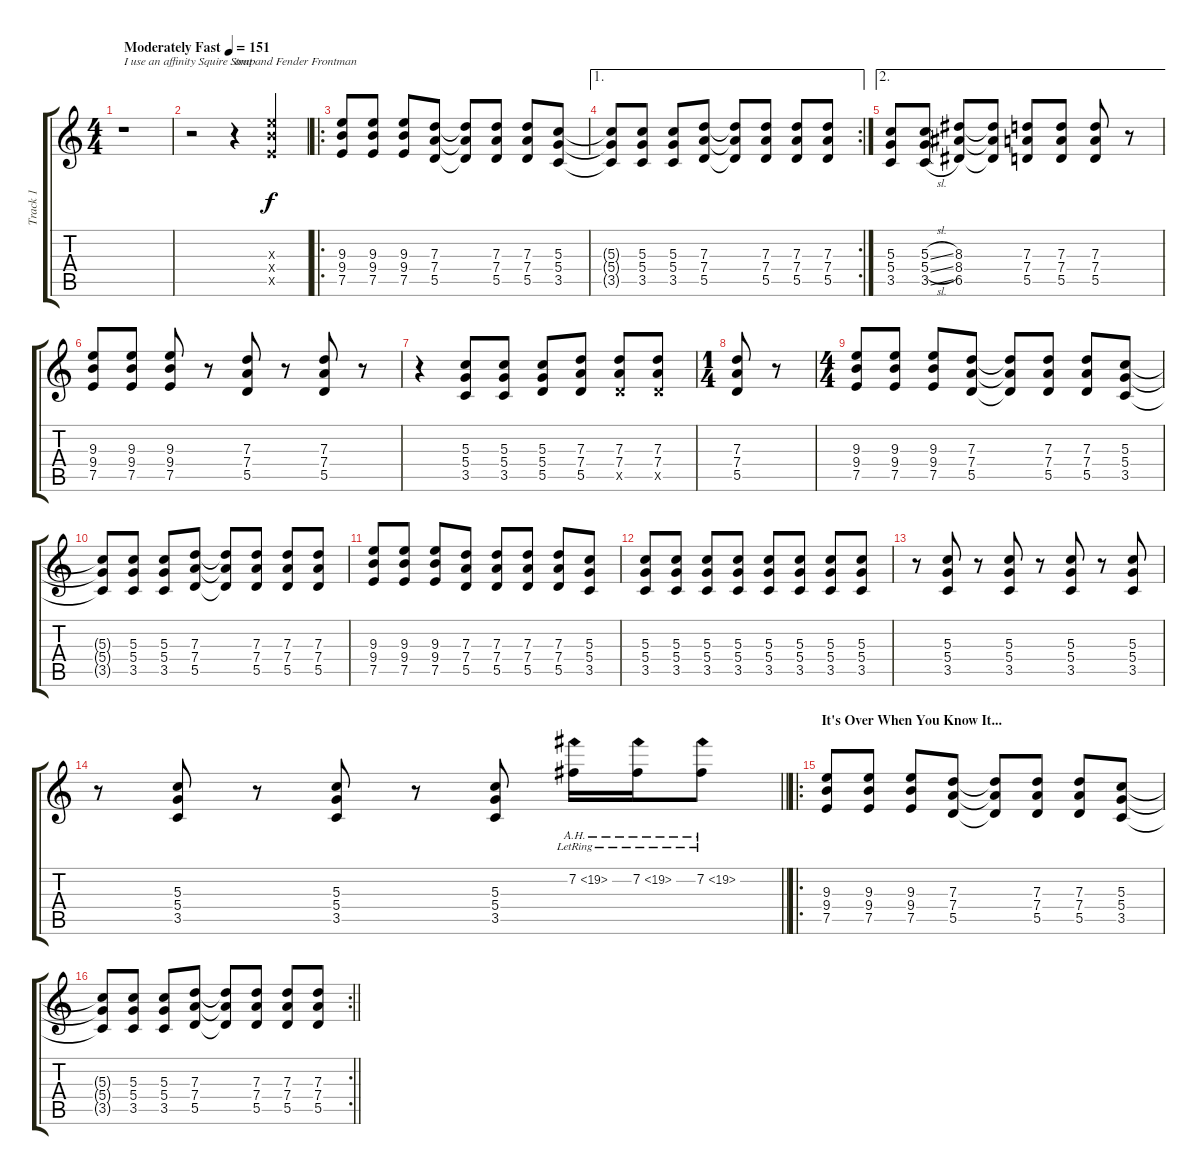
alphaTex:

\track ("Track 1" "Track 1") {instrument overdrivenguitar}
\staff {score tabs}
\tuning (E4 B3 G3 D3 A2 E2) {hide}
\ts (4 4)
\tempo (151 "Moderately Fast")
\clef g2
\ks c
r.1{txt "I use an affinity Squire Strat and Fender Frontman" dy f instrument overdrivenguitar} |
r.2 r.4{txt "amp"} (9.3{x} 9.4{x} 7.5{x}).4 |
\ro
(9.3 9.4 7.5).8 (9.3 9.4 7.5).8 (9.3 9.4 7.5).8 (7.3 7.4 5.5).8 (7.3{t} 7.4{t} 5.5{t}).8 (7.3 7.4 5.5).8 (7.3 7.4 5.5).8 (5.3 5.4 3.5).8 |
\ae 1
\rc 2
(5.3{t} 5.4{t} 3.5{t}).8 (5.3 5.4 3.5).8 (5.3 5.4 3.5).8 (7.3 7.4 5.5).8 (7.3{t} 7.4{t} 5.5{t}).8 (7.3 7.4 5.5).8 (7.3 7.4 5.5).8 (7.3 7.4 5.5).8 |
\ae 2
(5.3 5.4 3.5).8 (5.3{sl} 5.4{sl} 3.5{sl}).8 (8.3 8.4 6.5).8 (8.3{t} 8.4{t} 6.5{t}).8 (7.3 7.4 5.5).8 (7.3 7.4 5.5).8 (7.3 7.4 5.5).8 r.8 |
(9.3 9.4 7.5).8 (9.3 9.4 7.5).8 (9.3 9.4 7.5).8 r.8 (7.3 7.4 5.5).8 r.8 (7.3 7.4 5.5).8 r.8 |
r.4 (5.3 5.4 3.5).8 (5.3 5.4 3.5).8 (5.3 5.4 5.5).8 (7.3 7.4 5.5).8 (7.3 7.4 5.5{x}).8 (7.3 7.4 5.5{x}).8 |
\ts (1 4)
(7.3 7.4 5.5).8 r.8 |
\ts (4 4)
(9.3 9.4 7.5).8 (9.3 9.4 7.5).8 (9.3 9.4 7.5).8 (7.3 7.4 5.5).8 (7.3{t} 7.4{t} 5.5{t}).8 (7.3 7.4 5.5).8 (7.3 7.4 5.5).8 (5.3 5.4 3.5).8 |
(5.3{t} 5.4{t} 3.5{t}).8 (5.3 5.4 3.5).8 (5.3 5.4 3.5).8 (7.3 7.4 5.5).8 (7.3{t} 7.4{t} 5.5{t}).8 (7.3 7.4 5.5).8 (7.3 7.4 5.5).8 (7.3 7.4 5.5).8 |
(9.3 9.4 7.5).8 (9.3 9.4 7.5).8 (9.3 9.4 7.5).8 (7.3 7.4 5.5).8 (7.3 7.4 5.5).8 (7.3 7.4 5.5).8 (7.3 7.4 5.5).8 (5.3 5.4 3.5).8 |
(5.3 5.4 3.5).8 (5.3 5.4 3.5).8 (5.3 5.4 3.5).8 (5.3 5.4 3.5).8 (5.3 5.4 3.5).8 (5.3 5.4 3.5).8 (5.3 5.4 3.5).8 (5.3 5.4 3.5).8 |
r.8 (5.3 5.4 3.5).8 r.8 (5.3 5.4 3.5).8 r.8 (5.3 5.4 3.5).8 r.8 (5.3 5.4 3.5).8 |
\barLineRight lightlight
r.8 (5.3 5.4 3.5).8 r.8 (5.3 5.4 3.5).8 r.8 (5.3 5.4 3.5).8 7.2{ah 12 lr}.16 7.2{ah 12 lr}.16 7.2{ah 12 lr}.8 |
\ro
\section ("" "It's Over When You Know It...")
(9.3 9.4 7.5).8 (9.3 9.4 7.5).8 (9.3 9.4 7.5).8 (7.3 7.4 5.5).8 (7.3{t} 7.4{t} 5.5{t}).8 (7.3 7.4 5.5).8 (7.3 7.4 5.5).8 (5.3 5.4 3.5).8 |
\rc 2
\barLineRight lightlight
(5.3{t} 5.4{t} 3.5{t}).8 (5.3 5.4 3.5).8 (5.3 5.4 3.5).8 (7.3 7.4 5.5).8 (7.3{t} 7.4{t} 5.5{t}).8 (7.3 7.4 5.5).8 (7.3 7.4 5.5).8 (7.3 7.4 5.5).8
